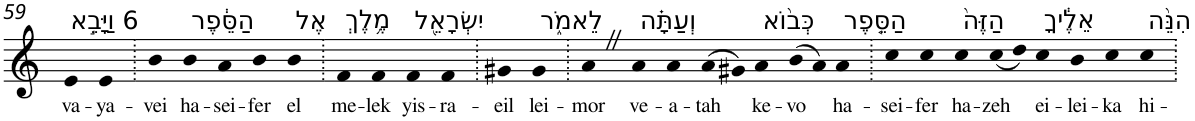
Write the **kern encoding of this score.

**kern	**text
*part1	*part1
*staff1	*staff1
*I"Piano	*
*I'Pno	*
!!LO:PB:g=z
*clefG2	*
*k[]	*
=59	=59
!LO:TX:a:t=6 וַיָּבֵ֣א	!
!	!LO:LY:b
4e	va-
!	!LO:LY:b
4e	-ya-
=60.	=60.
!	!LO:LY:b
4b	-vei
!LO:TX:a:t=הַסֵּ֔פֶר	!
!	!LO:LY:b
4b	ha-
!	!LO:LY:b
4a	-sei-
!	!LO:LY:b
4b	-fer
!LO:TX:a:t=אֶל	!
!	!LO:LY:b
4b	el
=61.	=61.
!LO:TX:a:t=מֶ֥לֶךְ	!
!	!LO:LY:b
4f	me-
!	!LO:LY:b
4f	-lek
!LO:TX:a:t=יִשְׂרָאֵ֖ל	!
!	!LO:LY:b
4f	yis-
!	!LO:LY:b
4f	-ra-
=62.	=62.
!	!LO:LY:b
4g#X	-eil
!LO:TX:a:t=לֵאמֹ֑ר	!
!	!LO:LY:b
4g#	lei-
=63.	=63.
!	!LO:LY:b
4aZ	-mor
!LO:TX:a:t=וְעַתָּ֗ה	!
!	!LO:LY:b
4a	ve-
!	!LO:LY:b
4a	-a-
!	!LO:LY:b
(>8a	-tah
8g#X)	.
!LO:TX:a:t=כְּב֨וֹא	!
!	!LO:LY:b
4a	ke-
!	!LO:LY:b
(>8b	-vo
8a)	.
!LO:TX:a:t=הַסֵּ֤פֶר	!
!	!LO:LY:b
4a	ha-
=64.	=64.
!	!LO:LY:b
4cc	-sei-
!	!LO:LY:b
4cc	-fer
!LO:TX:a:t=הַזֶּה֙	!
!	!LO:LY:b
4cc	ha-
!	!LO:LY:b
(<8cc	-zeh
8dd)	.
!LO:TX:a:t=אֵלֶ֔יךָ	!
!	!LO:LY:b
4cc	ei-
!	!LO:LY:b
4b	-lei-
!	!LO:LY:b
4cc	-ka
!LO:TX:a:t=הִנֵּ֨ה	!
!	!LO:LY:b
4cc	hi-
=.	=.
*-	*-
